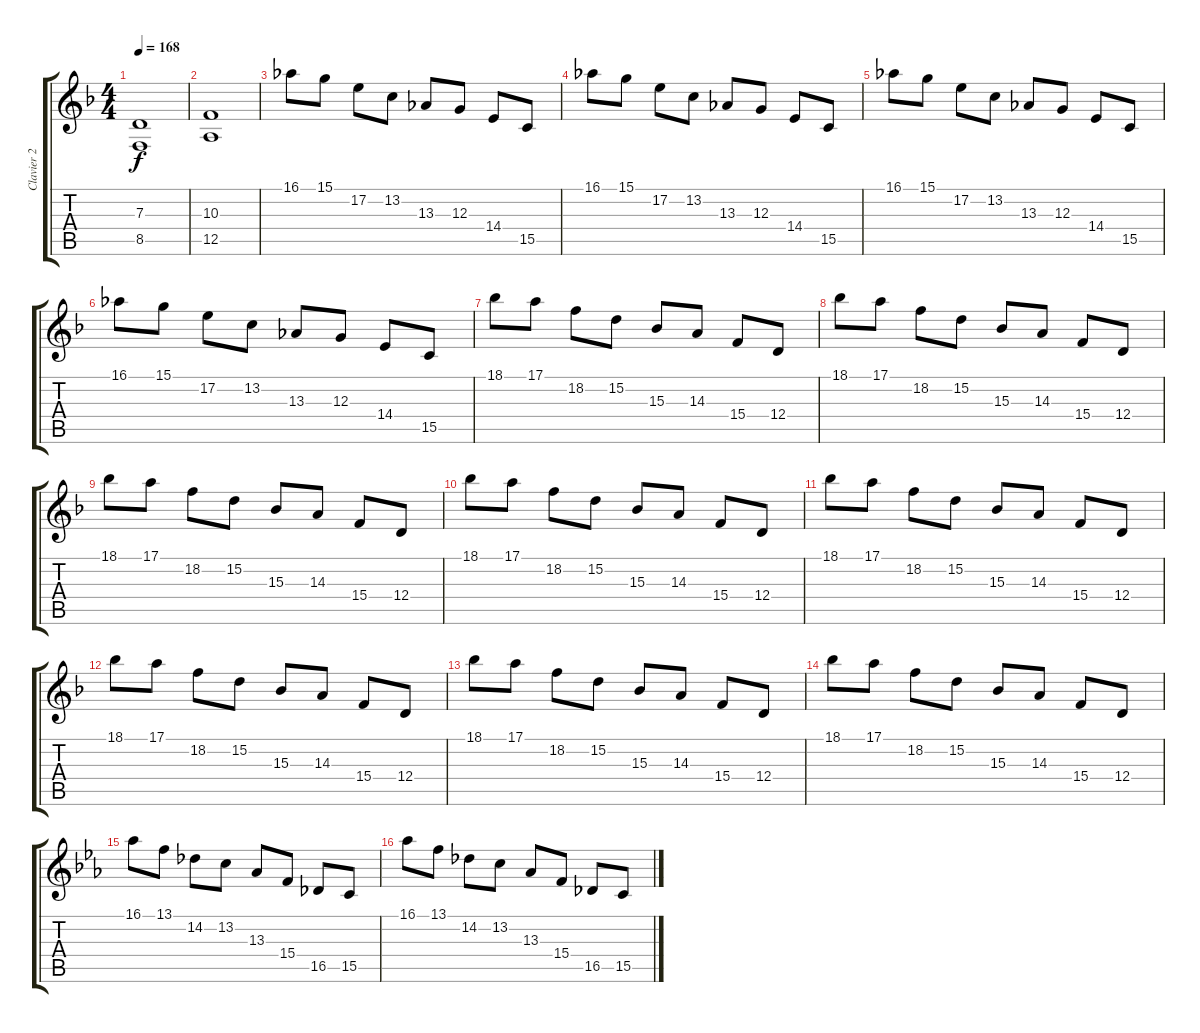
\track ("Clavier 2" "Clavier 2") {instrument musicbox}
\staff {score tabs}
\tuning (E4 B3 G3 D3 A2 E2) {hide}
\ts (4 4)
\tempo 168
\clef g2
\ks f
(7.3 8.5).1{dy f} |
(10.3 12.5).1 |
16.1.8{instrument musicbox} 15.1.8 17.2.8 13.2.8 13.3.8 12.3.8 14.4.8 15.5.8 |
16.1.8 15.1.8 17.2.8 13.2.8 13.3.8 12.3.8 14.4.8 15.5.8 |
16.1.8 15.1.8 17.2.8 13.2.8 13.3.8 12.3.8 14.4.8 15.5.8 |
16.1.8 15.1.8 17.2.8 13.2.8 13.3.8 12.3.8 14.4.8 15.5.8 |
18.1.8 17.1.8 18.2.8 15.2.8 15.3.8 14.3.8 15.4.8 12.4.8 |
18.1.8 17.1.8 18.2.8 15.2.8 15.3.8 14.3.8 15.4.8 12.4.8 |
18.1.8 17.1.8 18.2.8 15.2.8 15.3.8 14.3.8 15.4.8 12.4.8 |
18.1.8 17.1.8 18.2.8 15.2.8 15.3.8 14.3.8 15.4.8 12.4.8 |
18.1.8 17.1.8 18.2.8 15.2.8 15.3.8 14.3.8 15.4.8 12.4.8 |
18.1.8 17.1.8 18.2.8 15.2.8 15.3.8 14.3.8 15.4.8 12.4.8 |
18.1.8 17.1.8 18.2.8 15.2.8 15.3.8 14.3.8 15.4.8 12.4.8 |
18.1.8 17.1.8 18.2.8 15.2.8 15.3.8 14.3.8 15.4.8 12.4.8 |
\ks eb
16.1.8 13.1.8 14.2.8 13.2.8 13.3.8 15.4.8 16.5.8 15.5.8 |
16.1.8 13.1.8 14.2.8 13.2.8 13.3.8 15.4.8 16.5.8 15.5.8
